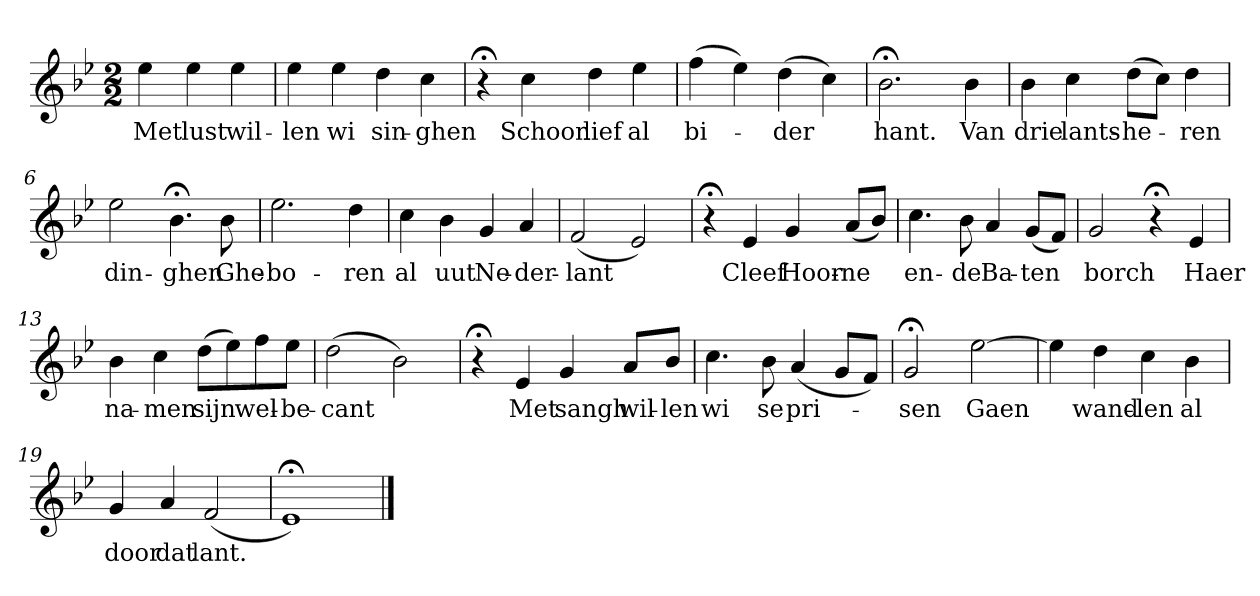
**kern	**text
*part1	*part1
*staff1	*staff1
*k[b-e-]	*
*E-:lyd	*
*M2/2	*
*MM120	*
=	=
4ee-	Met
4ee-	lust
4ee-	wil-
=1	=1
4ee-	-len
4ee-	wi
4dd	sin-
4cc	-ghen
=2	=2
4r;<	.
4cc	Schoon
4dd	lief
4ee-	al
=3	=3
(4ff	bi-
4ee-)	.
(4dd	-der
4cc)	.
=4	=4
2.b-;<	hant.
4b-	Van
=5	=5
4b-	drie
4cc	lants-
(8ddL	-he-
8ccJ)	.
4dd	-ren
=6	=6
2ee-	din-
4.b-;<	-ghen
8b-	Ghe-
=7	=7
2.ee-	-bo-
4dd	-ren
=8	=8
4cc	al
4b-	uut
4g	Ne-
4a	-der-
=9	=9
(2f	-lant
2e-)	.
=10	=10
4r;<	.
4e-	Cleef
4g	Hoor-
(8aL	-ne
8b-J)	.
=11	=11
4.cc	en-
8b-	-de
4a	Ba-
(8gL	-ten
8fJ)	.
=12	=12
2g	borch
4r;<	.
4e-	Haer
=13	=13
4b-	na-
4cc	-men
(8ddL	sijn
8ee-)	.
8ff	wel-
8ee-J	-be-
=14	=14
(2dd	-cant
2b-)	.
=15	=15
4r;<	.
4e-	Met
4g	sangh
8aL	wil-
8b-J	-len
=16	=16
4.cc	wi
8b-	se
(4a	pri-
8gL	.
8fJ)	.
=17	=17
2g;<	-sen
[2ee-	Gaen
=18	=18
4ee-]	.
4dd	wand-
4cc	-len
4b-	al
=19	=19
4g	door
4a	dat
(2f	lant.
=20	=20
1e-;<)	.
==	==
*-	*-
